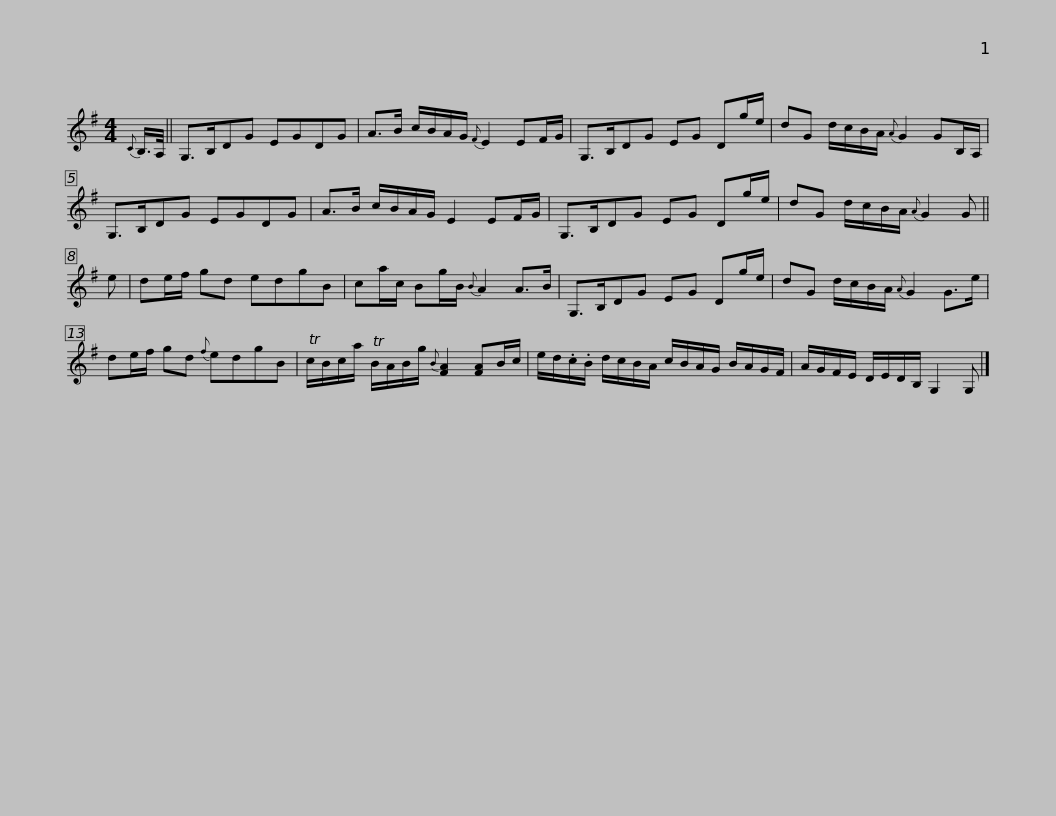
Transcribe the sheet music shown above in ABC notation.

X:1
L:1/8
M:4/4
I:linebreak $
K:G
V:1 treble
V:1
{C} B,/>A,/ || G,>B,DG EGDG | A>B c/B/A/G/{F} E2 EF/G/ | G,>B,DG EG Dg/e/ | dG d/c/B/A/{A} G2 GB,/A,/ |$ %5
 G,>B,DG EGDG | A>B c/B/A/G/ E2 EF/G/ | G,>B,DG EG Dg/e/ | dG d/c/B/A/{A} G2 G || e |$ %10
 de/f/ gd edgB | ca/c/ Bg/B/{B} A2 A>B | G,>B,DG EG Dg/e/ | dG d/c/B/A/{A} G2 G>e |$ de/f/ gd{f} edgB | %15
 Tc/B/c/a/ TB/A/B/g/{B} [FA]2 [FA]B/c/ | e/d/.c/.B/ d/c/B/A/ c/B/A/G/ B/A/G/F/ |$ A/G/F/E/ D/E/D/B,/ G,2 G, |] %18
